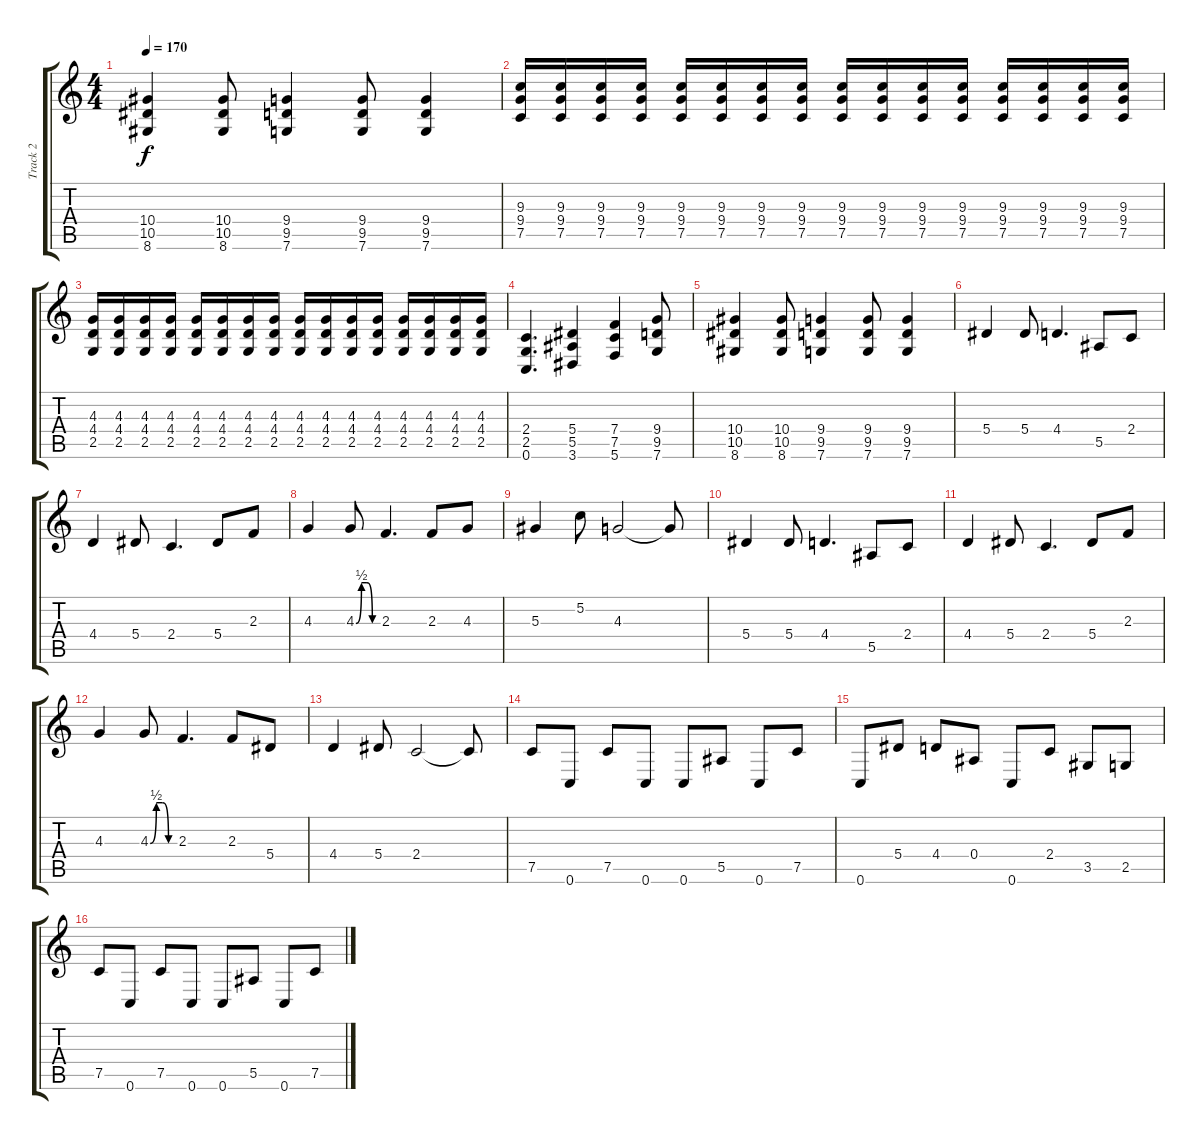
\track ("Track 2" "Track 2") {instrument overdrivenguitar}
\staff {score tabs}
\tuning (C4 G3 Eb3 Bb2 F2 C2) {hide}
\ts (4 4)
\tempo 170
\clef g2
\ks c
(10.4 10.5 8.6).4{dy f} (10.4 10.5 8.6).8 (9.4 9.5 7.6).4 (9.4 9.5 7.6).8 (9.4 9.5 7.6).4 |
(9.3 9.4 7.5).16 (9.3 9.4 7.5).16 (9.3 9.4 7.5).16 (9.3 9.4 7.5).16 (9.3 9.4 7.5).16 (9.3 9.4 7.5).16 (9.3 9.4 7.5).16 (9.3 9.4 7.5).16 (9.3 9.4 7.5).16 (9.3 9.4 7.5).16 (9.3 9.4 7.5).16 (9.3 9.4 7.5).16 (9.3 9.4 7.5).16 (9.3 9.4 7.5).16 (9.3 9.4 7.5).16 (9.3 9.4 7.5).16 |
(4.3 4.4 2.5).16 (4.3 4.4 2.5).16 (4.3 4.4 2.5).16 (4.3 4.4 2.5).16 (4.3 4.4 2.5).16 (4.3 4.4 2.5).16 (4.3 4.4 2.5).16 (4.3 4.4 2.5).16 (4.3 4.4 2.5).16 (4.3 4.4 2.5).16 (4.3 4.4 2.5).16 (4.3 4.4 2.5).16 (4.3 4.4 2.5).16 (4.3 4.4 2.5).16 (4.3 4.4 2.5).16 (4.3 4.4 2.5).16 |
(2.4 2.5 0.6).4{d} (5.4 5.5 3.6).4 (7.4 7.5 5.6).4 (9.4 9.5 7.6).8 |
(10.4 10.5 8.6).4 (10.4 10.5 8.6).8 (9.4 9.5 7.6).4 (9.4 9.5 7.6).8 (9.4 9.5 7.6).4 |
5.4.4 5.4.8 4.4.4{d} 5.5.8 2.4.8 |
4.4.4 5.4.8 2.4.4{d} 5.4.8 2.3.8 |
4.3.4 4.3{be (custom 0 0 15 2 30 2 45 0 60 0)}.8 2.3.4{d} 2.3.8 4.3.8 |
5.3.4 5.2.8 4.3.2 4.3{t}.8 |
5.4.4 5.4.8 4.4.4{d} 5.5.8 2.4.8 |
4.4.4 5.4.8 2.4.4{d} 5.4.8 2.3.8 |
4.3.4 4.3{be (custom 0 0 15 2 30 2 45 0 60 0)}.8 2.3.4{d} 2.3.8 5.4.8 |
4.4.4 5.4.8 2.4.2 2.4{t}.8 |
7.5.8 0.6.8 7.5.8 0.6.8 0.6.8 5.5.8 0.6.8 7.5.8 |
0.6.8 5.4.8 4.4.8 0.4.8 0.6.8 2.4.8 3.5.8 2.5.8 |
7.5.8 0.6.8 7.5.8 0.6.8 0.6.8 5.5.8 0.6.8 7.5.8
